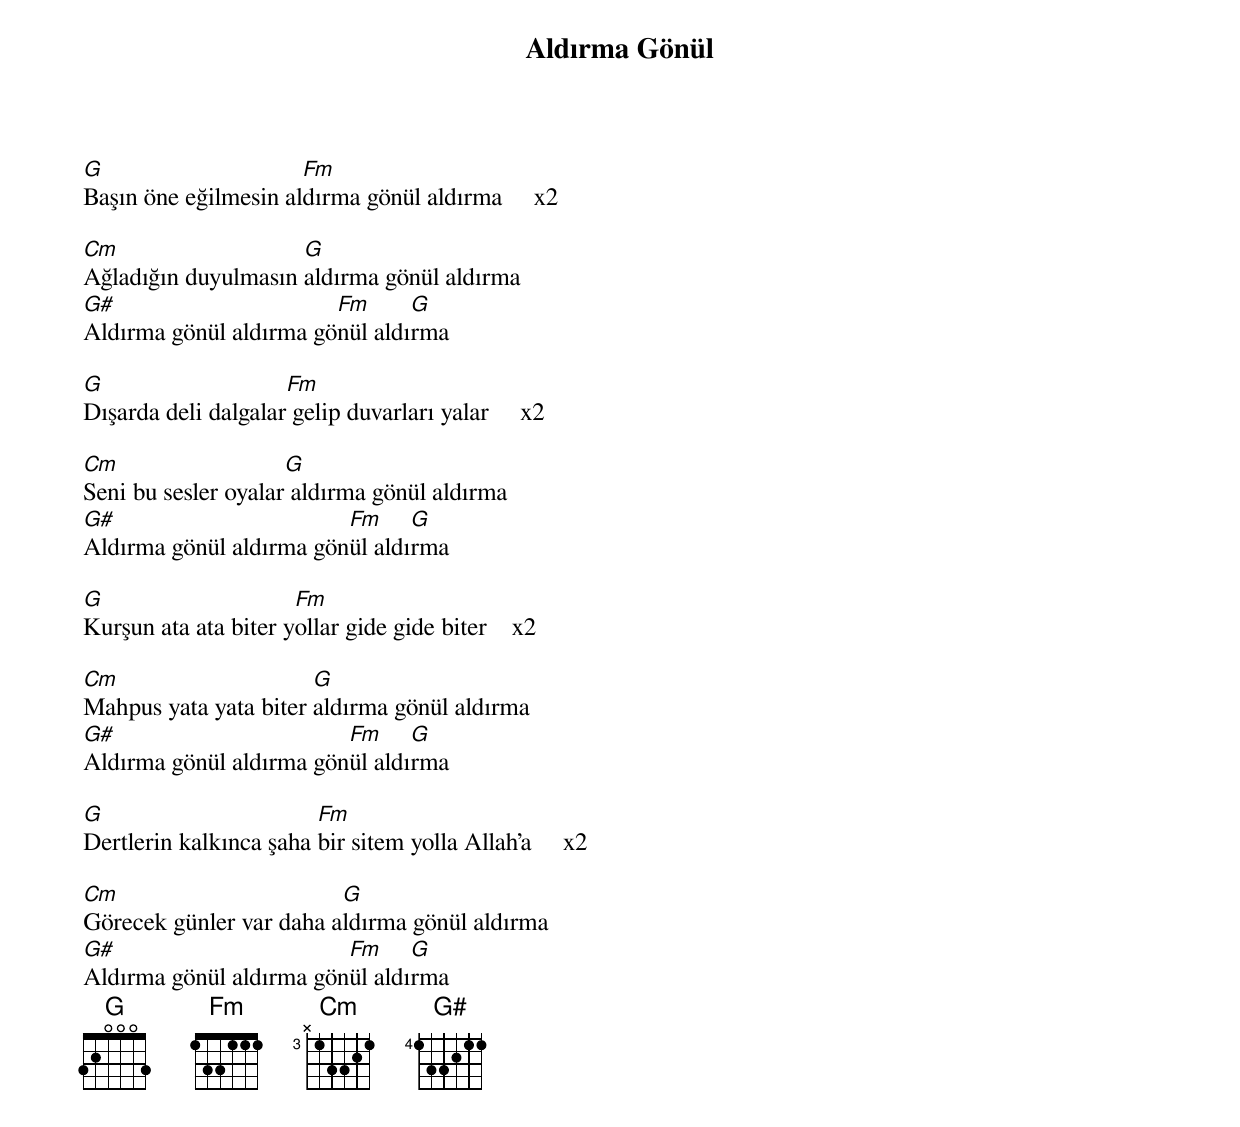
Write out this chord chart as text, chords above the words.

{title: Aldırma Gönül}
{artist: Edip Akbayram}

G                     Fm
Başın öne eğilmesin aldırma gönül aldırma     x2

Cm                   G
Ağladığın duyulmasın aldırma gönül aldırma
G#                      Fm      G
Aldırma gönül aldırma gönül aldırma

G                    Fm
Dışarda deli dalgalar gelip duvarları yalar     x2

Cm                   G
Seni bu sesler oyalar aldırma gönül aldırma
G#                       Fm     G
Aldırma gönül aldırma gönül aldırma

G                     Fm
Kurşun ata ata biter yollar gide gide biter    x2

Cm                     G
Mahpus yata yata biter aldırma gönül aldırma
G#                       Fm     G
Aldırma gönül aldırma gönül aldırma

G                       Fm
Dertlerin kalkınca şaha bir sitem yolla Allah'a     x2

Cm                       G
Görecek günler var daha aldırma gönül aldırma
G#                       Fm     G
Aldırma gönül aldırma gönül aldırma
